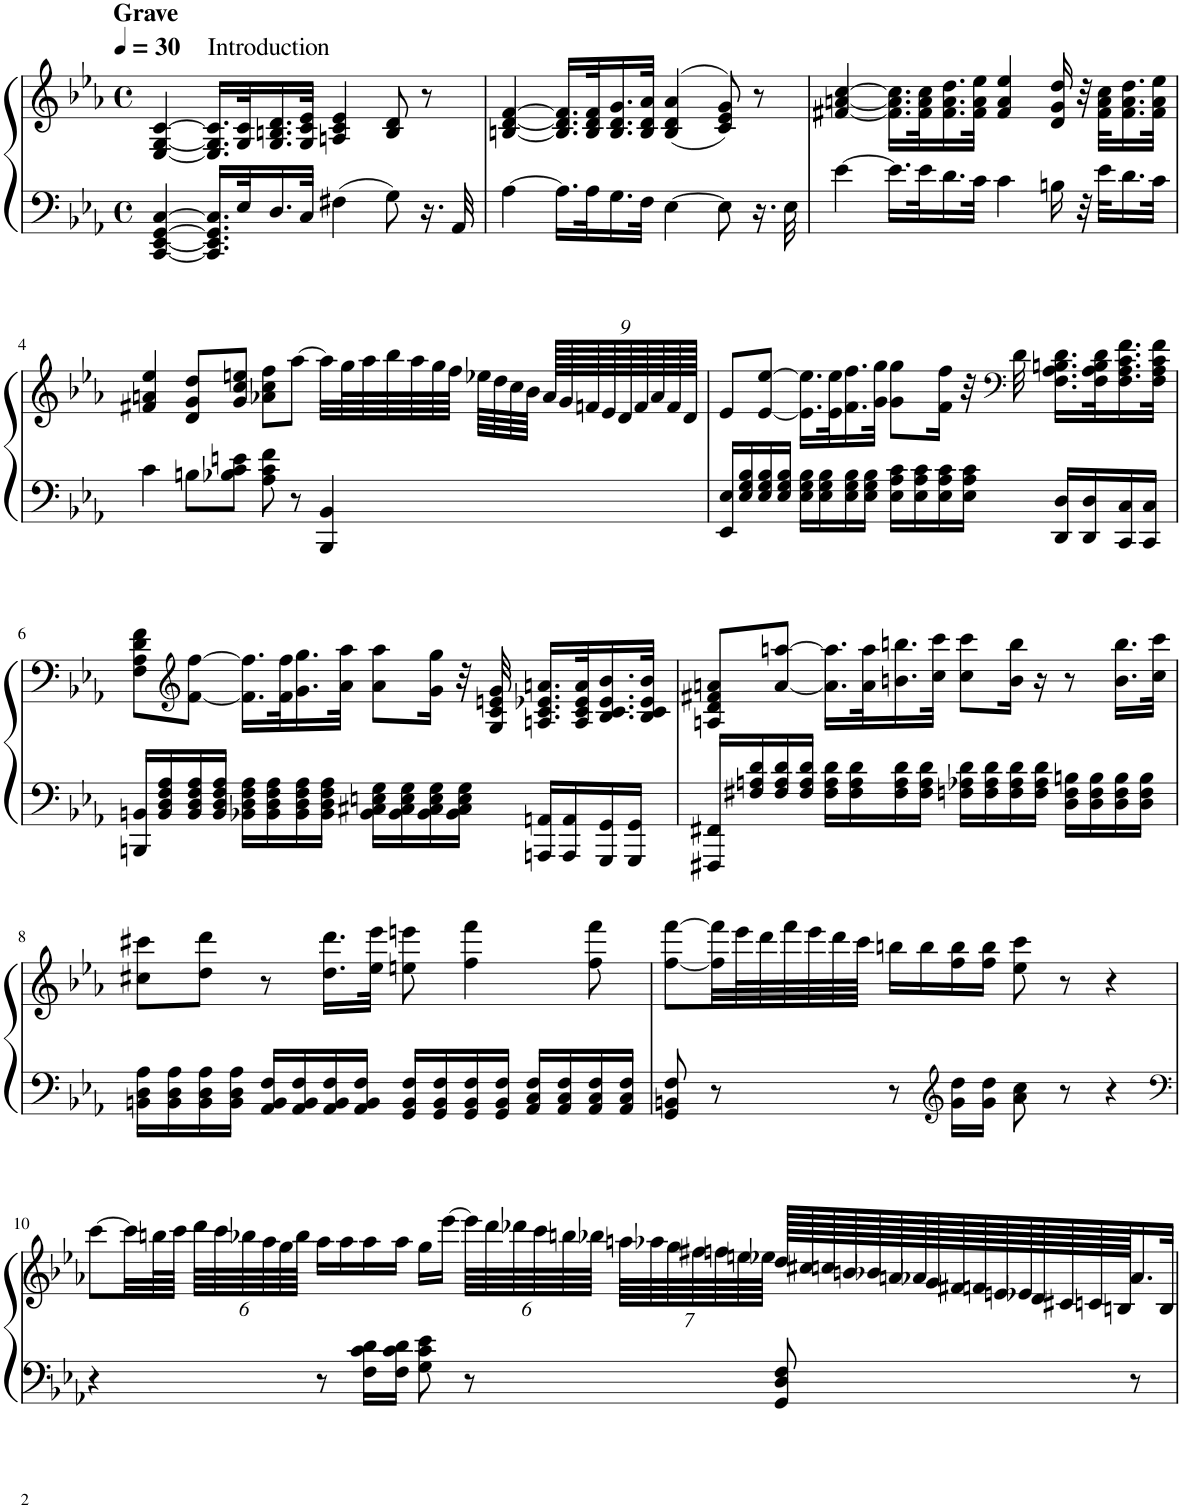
**kern	**kern
*part1	*part1
*staff2	*staff1
*I"Piano	*
*I'Pno.	*
*clefF4	*clefG2
*k[b-e-a-]	*k[b-e-a-]
*M4/4	*M4/4
*met(c)	*met(c)
*MM30	*MM30
=1	=1
!	!LO:TX:a:B:t=Grave
!	!LO:TX:a:t=Introduction
[4CC/ [4EE-/ [4GG/ [4C/	[4E-/ [4G/ [4c/
16.CC/] 16.EE-/] 16.GG/] 16.C/]LL	16.E-/] 16.G/] 16.c/]LL
32E-/K	32G/ 32c/K
16.D/	16.G/ 16.Bn/ 16.d/
32C/JJk	32G/ 32c/ 32e-/JJk
4F#X\	4An/ 4c/ 4e-/
8G\	8B/ 8d/
16.r	8r
32AA-/	.
=2	=2
[4A-\	[4Bn/ [4d/ [4f/
16.A-\LL]	16.B/] 16.d/] 16.f/]LL
32A-\K	32B/ 32d/ 32f/K
16.G\	16.B/ 16.d/ 16.g/
32F\JJk	32B/ 32d/ 32a-/JJk
[4E-\	((>4B/ 4d/ 4a-/
8E-\]	8c/ 8e-/ 8g/))
16.r	8r
32E-\	.
=3	=3
[4e-\	[4f#X/ [4an/ [4cc/
16.e-\LL]	16.f#\] 16.a\] 16.cc\]LL
32e-\K	32f#\ 32a\ 32cc\K
16.d\	16.f#\ 16.a\ 16.dd\
32c\JJk	32f#\ 32a\ 32ee-\JJk
4c\	4f#/ 4a/ 4ee-/
16Bn\	16d/ 16g/ 16dd/
32r	32r
32e-\KLL	32f#\ 32a\ 32cc\KLL
16.d\	16.f#\ 16.a\ 16.dd\
32c\JJk	32f#\ 32a\ 32ee-\JJk
!!LO:LB:g=z
=4	=4
4c\	4f#X/ 4an/ 4ee-/
8Bn\L	8d/ 8g/ 8dd/L
8B-X\ 8c\ 8en\J	8g/ 8cc/ 8een/J
8A-\ 8c\ 8f\	8a-X\ 8cc\ 8ff\L
8r	[8aa-\J
4BBB-/ 4BB-/	32aa-\LLL]
.	64gg\L
.	64aa-\
.	64bb-\
.	64aa-\
.	64gg\
.	64ff\JJJJ
.	64ee-X\LLLL
.	64dd\
.	64cc\
.	64b-\JJJJ
*	*Xbrackettup
.	144a-/LLLLL
.	144g/
.	144fn/
.	144e-/
.	144d/
.	144f/
.	144a-/
.	144f/
.	144d/JJJJJ
=5	=5
16EE-/ 16E-/LL	8e-/L
16E-/ 16G/ 16B-/	.
16E-/ 16G/ 16B-/	[8e-/ [8ee-/J
16E-/ 16G/ 16B-/JJ	.
16E-\ 16G\ 16B-\LL	16.e-\] 16.ee-\]LL
16E-\ 16G\ 16B-\	.
.	32e-\ 32ee-\K
16E-\ 16G\ 16B-\	16.f\ 16.ff\
16E-\ 16G\ 16B-\JJ	.
.	32g\ 32gg\JJk
16E-\ 16A-\ 16c\LL	8g\ 8gg\L
16E-\ 16A-\ 16c\	.
16E-\ 16A-\ 16c\	16f\ 16ff\Jk
16E-\ 16A-\ 16c\JJ	32r
*	*clefF4
.	32d\
16DD/ 16D/LL	16.F\ 16.A-\ 16.Bn\ 16.d\LL
16DD/ 16D/	.
.	32F\ 32A-\ 32B\ 32d\K
16CC/ 16C/	16.F\ 16.A-\ 16.c\ 16.f\
16CC/ 16C/JJ	.
.	32F\ 32A-\ 32c\ 32f\JJk
!!LO:LB:g=z
=6	=6
16BBBn/ 16BBn/LL	8F\ 8A-\ 8d\ 8f\L
16BB/ 16D/ 16F/ 16A-/	.
*	*clefG2
16BB/ 16D/ 16F/ 16A-/	[8f\ [8ff\J
16BB/ 16D/ 16F/ 16A-/JJ	.
16BB-X\ 16D\ 16F\ 16A-\LL	16.f\] 16.ff\]LL
16BB-\ 16D\ 16F\ 16A-\	.
.	32f\ 32ff\K
16BB-\ 16D\ 16F\ 16A-\	16.g\ 16.gg\
16BB-\ 16D\ 16F\ 16A-\JJ	.
.	32a-\ 32aa-\JJk
16BB-\ 16C#X\ 16En\ 16G\LL	8a-\ 8aa-\L
16BB-\ 16C#\ 16E\ 16G\	.
16BB-\ 16C#\ 16E\ 16G\	16g\ 16gg\Jk
16BB-\ 16C#\ 16E\ 16G\JJ	32r
.	32G/ 32c/ 32en/ 32g/
16AAAn/ 16AAn/LL	16.An/ 16.c/ 16.e-X/ 16.an/LL
16AAA/ 16AA/	.
.	32A/ 32c/ 32e-/ 32a/K
16GGG/ 16GG/	16.B-/ 16.c/ 16.e-/ 16.b-/
16GGG/ 16GG/JJ	.
.	32B-/ 32c/ 32e-/ 32b-/JJk
=7	=7
16FFF#X/ 16FF#X/LL	8An/ 8d/ 8f#X/ 8an/L
16F#X/ 16An/ 16d/	.
16F#/ 16A/ 16d/	[8a/ [8aan/J
16F#/ 16A/ 16d/JJ	.
16F#\ 16A\ 16d\LL	16.a\] 16.aa\]LL
16F#\ 16A\ 16d\	.
.	32a\ 32aa\K
16F#\ 16A\ 16d\	16.bn\ 16.bbn\
16F#\ 16A\ 16d\JJ	.
.	32cc\ 32ccc\JJk
16Fn\ 16A-X\ 16d\LL	8cc\ 8ccc\L
16F\ 16A-\ 16d\	.
16F\ 16A-\ 16d\	16b\ 16bb\Jk
16F\ 16A-\ 16d\JJ	16r
16D\ 16F\ 16Bn\LL	8r
16D\ 16F\ 16B\	.
16D\ 16F\ 16B\	16.b\ 16.bb\LL
16D\ 16F\ 16B\JJ	.
.	32cc\ 32ccc\JJk
!!LO:LB:g=z
=8	=8
16BBn\ 16D\ 16A-\LL	8cc#X\ 8ccc#X\L
16BB\ 16D\ 16A-\	.
16BB\ 16D\ 16A-\	8dd\ 8ddd\J
16BB\ 16D\ 16A-\JJ	.
16AA-/ 16BB/ 16F/LL	8r
16AA-/ 16BB/ 16F/	.
16AA-/ 16BB/ 16F/	16.dd\ 16.ddd\LL
16AA-/ 16BB/ 16F/JJ	.
.	32ee-\ 32eee-\JJk
16GG/ 16BB/ 16F/LL	8een\ 8eeen\
16GG/ 16BB/ 16F/	.
16GG/ 16BB/ 16F/	4ff\ 4fff\
16GG/ 16BB/ 16F/JJ	.
16AA-/ 16C/ 16F/LL	.
16AA-/ 16C/ 16F/	.
16AA-/ 16C/ 16F/	8ff\ 8fff\
16AA-/ 16C/ 16F/JJ	.
=9	=9
8GG/ 8BBn/ 8F/	[8ff\ [8fff\L
8r	32ff\] 32fff\]LL
.	64eee-\L
.	64ddd\
.	64fff\
.	64eee-\
.	64ddd\
.	64ccc\JJJJ
8r	16bbn\LL
.	16bb\
*clefG2	*
16g\ 16dd\LL	16ff\ 16bb\
16g\ 16dd\JJ	16ff\ 16bb\JJ
8a-\ 8cc\	8ee-\ 8ccc\
8r	8r
4r	4r
!!LO:LB:g=z
=10	=10
*clefF4	*
4r	[8ccc\L
.	32ccc\LL]
.	64bbn\L
.	64ccc\JJJJ
.	96ddd\LLLL
.	96ccc\
.	96bb-X\
.	96aa-\
.	96gg\
.	96bb-\JJJJ
8r	16aa-\LL
.	16aa-\
16F\ 16c\ 16d\LL	16aa-\
16F\ 16c\ 16d\JJ	16aa-\JJ
8G\ 8c\ 8e-\	16gg\LL
.	[16eee-\JJ
8r	96eee-\LLLL]
.	96ddd\
.	96ddd-X\
.	96ccc\
.	96bbn\
.	96bb-X\JJJJ
.	112aan\LLLL
.	112aa-X\
.	112gg\
.	112ff#X\
.	112ffn\
.	112een\
.	112ee-X\JJJJ
8GG/ 8D/ 8F/	128dd/LLLLL
.	128cc#X/
.	128ccn/
.	128bn/
.	128b-X/
.	128an/
.	128a-X/
.	128g/
.	128f#X/
.	128fn/
.	128en/
.	128e-X/
.	128d/
.	128c#X/
.	128cn/
.	128Bn/JJJ
8r	16.a-/
.	32B/JJk
=	=
*-	*-
